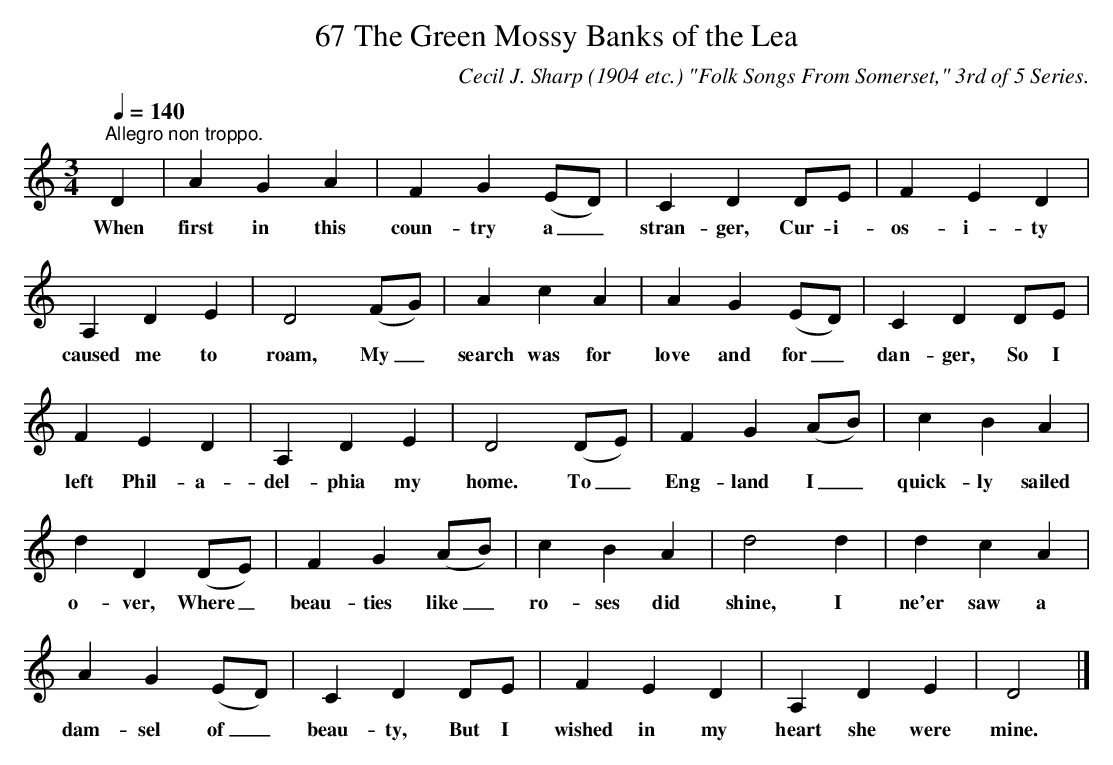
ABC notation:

X:1
T:67 The Green Mossy Banks of the Lea
C:Cecil J. Sharp (1904 etc.) "Folk Songs From Somerset," 3rd of 5 Series.
L:1/4
Q:1/4=140
M:3/4
K:Ddor
"^Allegro non troppo." D | A G A | F G (E/D/) | C D D/E/ | F E D |$ A, D E | D2 (F/G/) | A c A |
w: When|first in this|coun- try a _|stran- ger, Cur- i-|os- i- ty|caused me to|roam, My _|search was for|
A G (E/D/) | C D D/E/ |$ F E D | A, D E | D2 (D/E/) | F G (A/B/) | c B A |$ d D (D/E/) |
w: love and for _|dan- ger, So I|left Phil- a-|del- phia my|home. To _|Eng- land I _|quick- ly sailed|o- ver, Where _|
F G (A/B/) | c B A | d2 d | d c A |$ A G (E/D/) | C D D/E/ | F E D | A, D E | D2 |]
w: beau- ties like _|ro- ses did|shine, I|ne'er saw a|dam- sel of _|beau- ty, But I|wished in my|heart she were|mine.|
